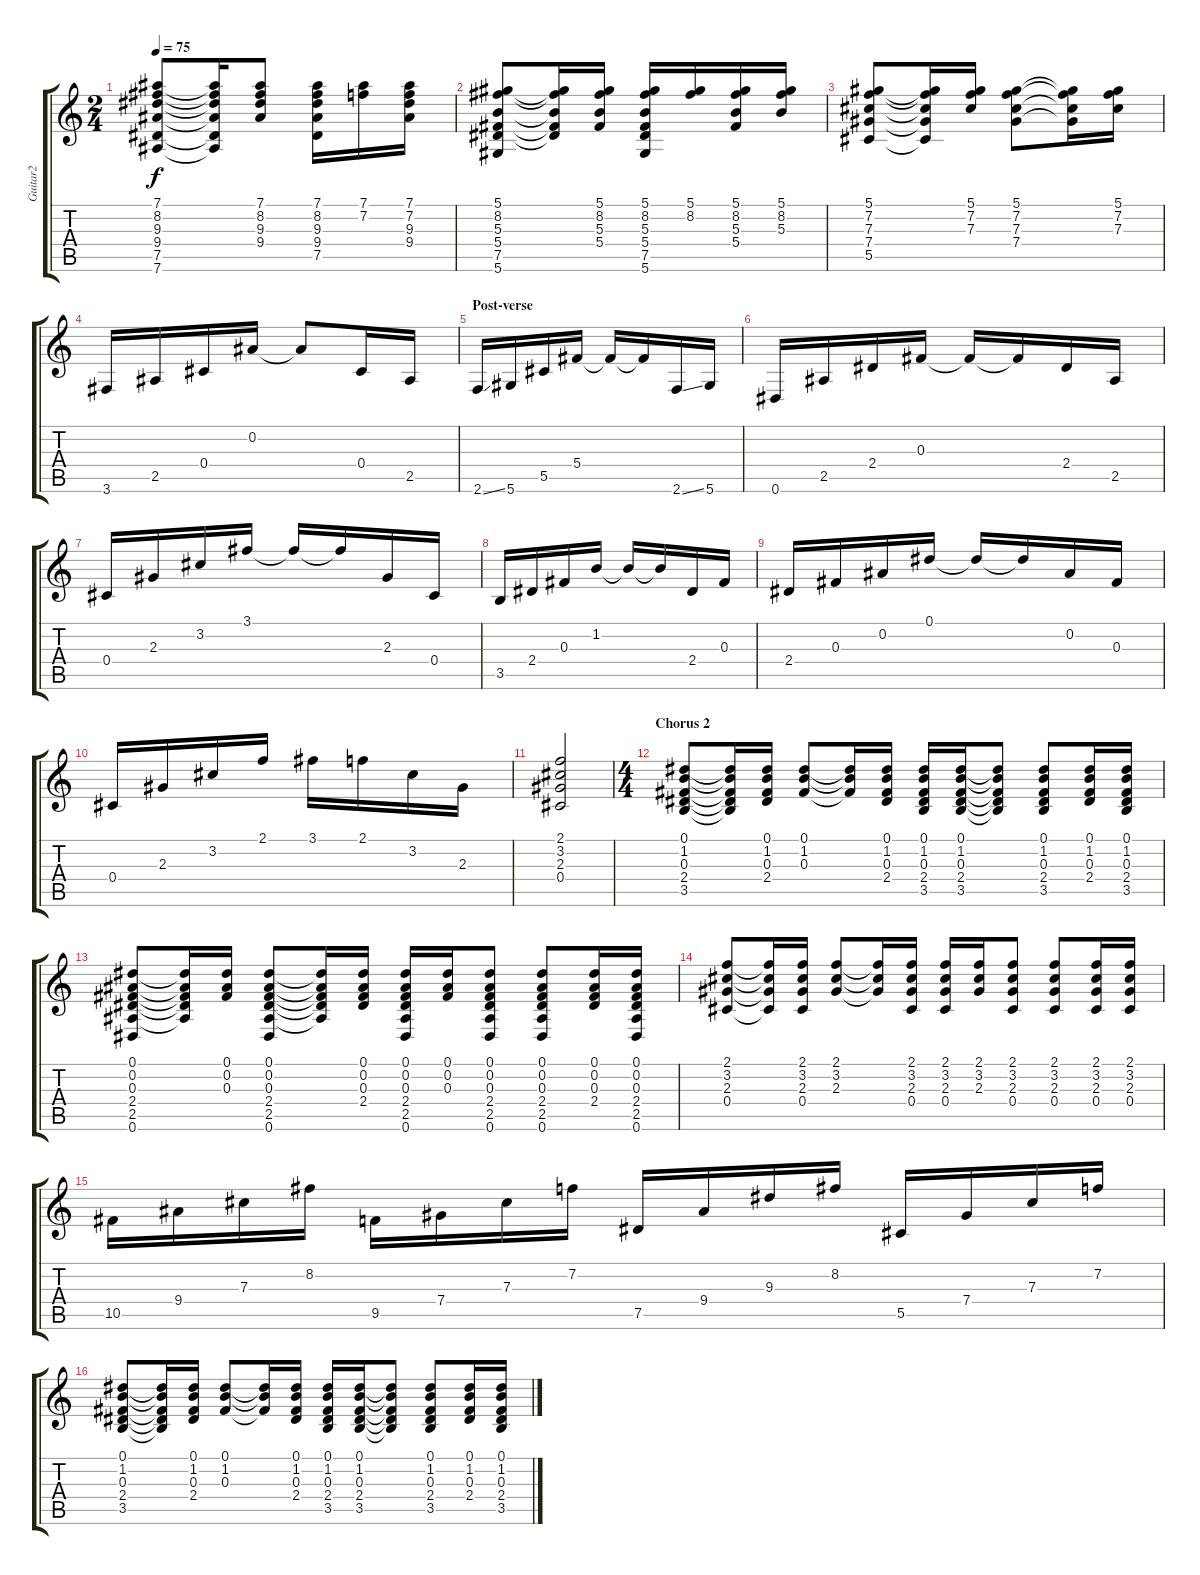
\track ("Guitar2" "Guitar2") {instrument acousticguitarsteel}
\staff {score tabs}
\tuning (Eb4 Bb3 Gb3 Db3 Ab2 Eb2) {hide}
\ts (2 4)
\tempo 75
\clef g2
\ks c
(7.1 8.2 9.3 9.4 7.5 7.6).8{dy f} (7.1{t} 8.2{t} 9.3{t} 9.4{t} 7.5{t} 7.6{t}).16 (7.1 8.2 9.3 9.4).8 (7.1 8.2 9.3 9.4 7.5).16 (7.1 7.2).16 (7.1 7.2 9.3 9.4).16 |
(5.1 8.2 5.3 5.4 7.5 5.6).8 (5.1{t} 8.2{t} 5.3{t} 5.4{t} 7.5{t}).16 (5.1 8.2 5.3 5.4).16 (5.1 8.2 5.3 5.4 7.5 5.6).16 (5.1 8.2).16 (5.1 8.2 5.3 5.4).16 (5.1 8.2 5.3).16 |
(5.1 7.2 7.3 7.4 5.5).8 (5.1{t} 7.2{t} 7.3{t} 7.4{t} 5.5{t}).16 (5.1 7.2 7.3).16 (5.1 7.2 7.3 7.4).8 (5.1{t} 7.2{t} 7.3{t} 7.4{t}).16 (5.1 7.2 7.3).16 |
3.6.16 2.5.16 0.4.16 0.2.16 0.2{t}.8 0.4.16 2.5.16 |
\section ("" "Post-verse")
2.6{ss}.16 5.6.16 5.5.16 5.4.16 5.4{t}.16 5.4{t}.16 2.6{ss}.16 5.6.16 |
0.6.16 2.5.16 2.4.16 0.3.16 0.3{t}.16 0.3{t}.16 2.4.16 2.5.16 |
0.4.16 2.3.16 3.2.16 3.1.16 3.1{t}.16 3.1{t}.16 2.3.16 0.4.16 |
3.5.16 2.4.16 0.3.16 1.2.16 1.2{t}.16 1.2{t}.16 2.4.16 0.3.16 |
2.4.16 0.3.16 0.2.16 0.1.16 0.1{t}.16 0.1{t}.16 0.2.16 0.3.16 |
0.4.16 2.3.16 3.2.16 2.1.16 3.1.16 2.1.16 3.2.16 2.3.16 |
(2.1 3.2 2.3 0.4).2 |
\ts (4 4)
\section ("" "Chorus 2")
(0.1 1.2 0.3 2.4 3.5).8 (0.1{t} 1.2{t} 0.3{t} 2.4{t} 3.5{t}).16 (0.1 1.2 0.3 2.4).16 (0.1 1.2 0.3).8 (0.1{t} 1.2{t} 0.3{t}).16 (0.1 1.2 0.3 2.4).16 (0.1 1.2 0.3 2.4 3.5).16 (0.1 1.2 0.3 2.4 3.5).16 (0.1{t} 1.2{t} 0.3{t} 2.4{t} 3.5{t}).8 (0.1 1.2 0.3 2.4 3.5).8 (0.1 1.2 0.3 2.4).16 (0.1 1.2 0.3 2.4 3.5).16 |
(0.1 0.2 0.3 2.4 2.5 0.6).8 (0.1{t} 0.2{t} 0.3{t} 2.4{t} 2.5{t}).16 (0.1 0.2 0.3).16 (0.1 0.2 0.3 2.4 2.5 0.6).8 (0.1{t} 0.2{t} 0.3{t} 2.4{t} 2.5{t}).16 (0.1 0.2 0.3 2.4).16 (0.1 0.2 0.3 2.4 2.5 0.6).16 (0.1 0.2 0.3).16 (0.1 0.2 0.3 2.4 2.5 0.6).8 (0.1 0.2 0.3 2.4 2.5 0.6).8 (0.1 0.2 0.3 2.4).16 (0.1 0.2 0.3 2.4 2.5 0.6).16 |
(2.1 3.2 2.3 0.4).8 (2.1{t} 3.2{t} 2.3{t} 0.4{t}).16 (2.1 3.2 2.3 0.4).16 (2.1 3.2 2.3).8 (2.1{t} 3.2{t} 2.3{t}).16 (2.1 3.2 2.3 0.4).16 (2.1 3.2 2.3 0.4).16 (2.1 3.2 2.3).16 (2.1 3.2 2.3 0.4).8 (2.1 3.2 2.3 0.4).8 (2.1 3.2 2.3 0.4).16 (2.1 3.2 2.3 0.4).16 |
10.5.16 9.4.16 7.3.16 8.2.16 9.5.16 7.4.16 7.3.16 7.2.16 7.5.16 9.4.16 9.3.16 8.2.16 5.5.16 7.4.16 7.3.16 7.2.16 |
(0.1 1.2 0.3 2.4 3.5).8 (0.1{t} 1.2{t} 0.3{t} 2.4{t} 3.5{t}).16 (0.1 1.2 0.3 2.4).16 (0.1 1.2 0.3).8 (0.1{t} 1.2{t} 0.3{t}).16 (0.1 1.2 0.3 2.4).16 (0.1 1.2 0.3 2.4 3.5).16 (0.1 1.2 0.3 2.4 3.5).16 (0.1{t} 1.2{t} 0.3{t} 2.4{t} 3.5{t}).8 (0.1 1.2 0.3 2.4 3.5).8 (0.1 1.2 0.3 2.4).16 (0.1 1.2 0.3 2.4 3.5).16
